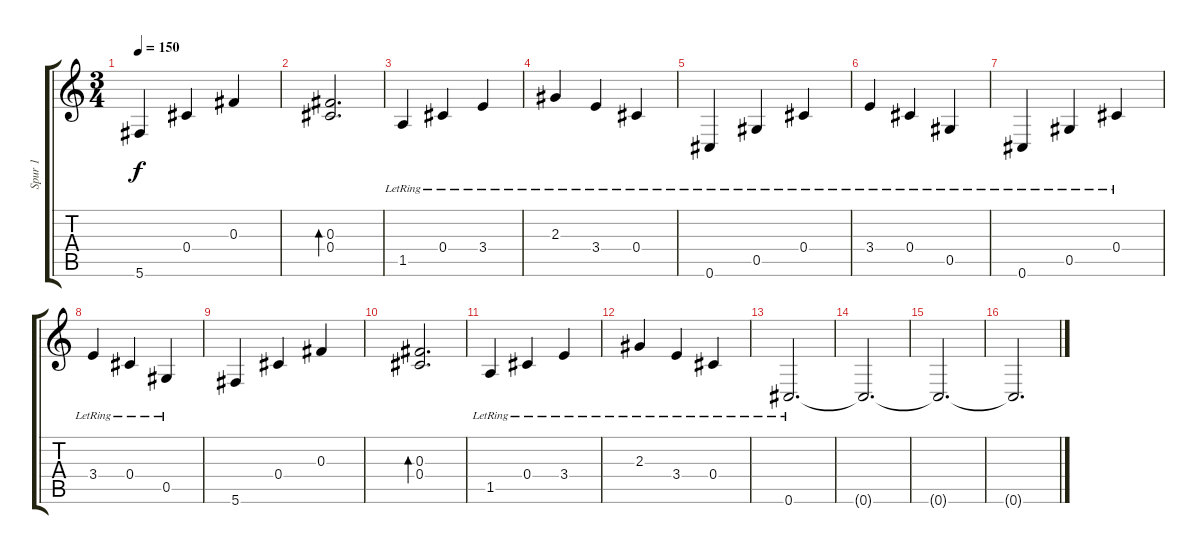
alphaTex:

\track ("Spur 1" "Spur 1") {instrument electricguitarjazz}
\staff {score tabs}
\tuning (Eb4 Bb3 Gb3 Db3 Ab2 Db2) {hide}
\ts (3 4)
\tempo 150
\clef g2
\ks c
5.6.4{dy f} 0.4.4 0.3.4 |
(0.3 0.4).2{d bd 240} |
1.5{lr}.4 0.4{lr}.4 3.4{lr}.4 |
2.3{lr}.4 3.4{lr}.4 0.4{lr}.4 |
0.6{lr}.4 0.5{lr}.4 0.4{lr}.4 |
3.4{lr}.4 0.4{lr}.4 0.5{lr}.4 |
0.6{lr}.4 0.5{lr}.4 0.4{lr}.4 |
3.4{lr}.4 0.4{lr}.4 0.5{lr}.4 |
5.6.4 0.4.4 0.3.4 |
(0.3 0.4).2{d bd 240} |
1.5{lr}.4 0.4{lr}.4 3.4{lr}.4 |
2.3{lr}.4 3.4{lr}.4 0.4{lr}.4 |
0.6{lr}.2{d} |
0.6{t}.2{d} |
0.6{t}.2{d} |
0.6{t}.2{d}
